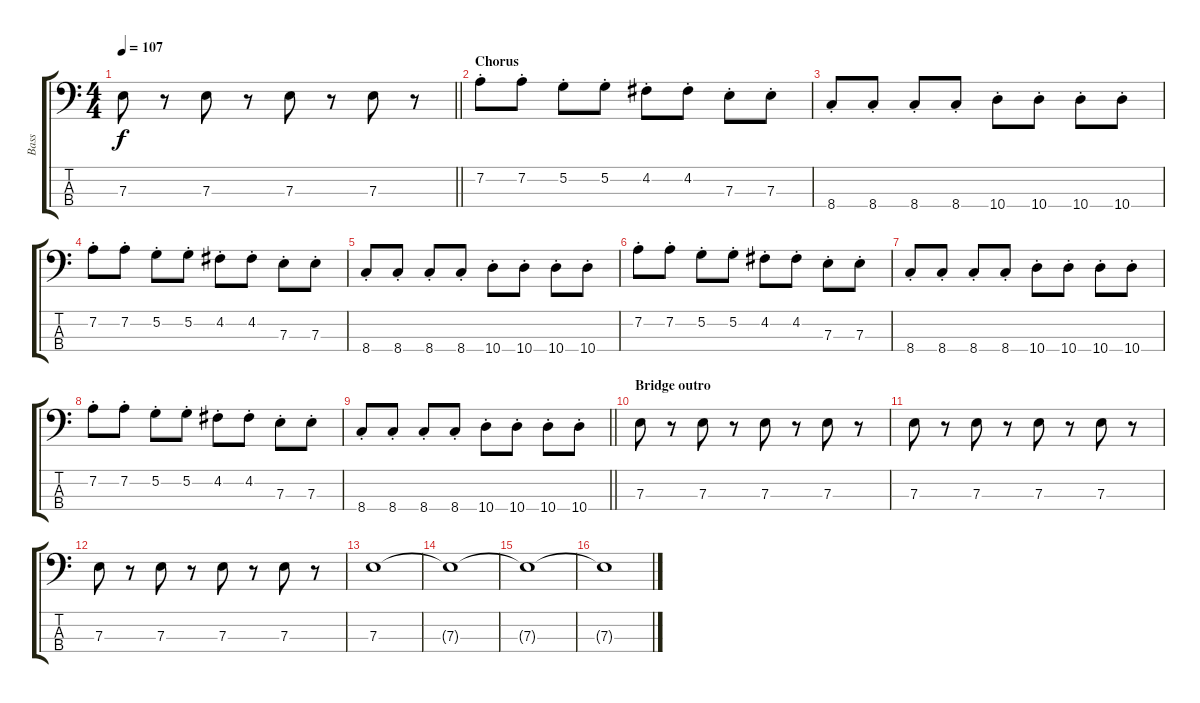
\track ("Bass" "Bass") {instrument electricbasspick}
\staff {score tabs}
\tuning (G2 D2 A1 E1) {hide}
\ts (4 4)
\tempo 107
\clef f4
\barLineRight lightlight
\ks c
7.3.8{dy f} r.8 7.3.8 r.8 7.3.8 r.8 7.3.8 r.8 |
\section ("" "Chorus")
7.2{st}.8 7.2{st}.8 5.2{st}.8 5.2{st}.8 4.2{st}.8 4.2{st}.8 7.3{st}.8 7.3{st}.8 |
8.4{st}.8 8.4{st}.8 8.4{st}.8 8.4{st}.8 10.4{st}.8 10.4{st}.8 10.4{st}.8 10.4{st}.8 |
7.2{st}.8 7.2{st}.8 5.2{st}.8 5.2{st}.8 4.2{st}.8 4.2{st}.8 7.3{st}.8 7.3{st}.8 |
8.4{st}.8 8.4{st}.8 8.4{st}.8 8.4{st}.8 10.4{st}.8 10.4{st}.8 10.4{st}.8 10.4{st}.8 |
7.2{st}.8 7.2{st}.8 5.2{st}.8 5.2{st}.8 4.2{st}.8 4.2{st}.8 7.3{st}.8 7.3{st}.8 |
8.4{st}.8 8.4{st}.8 8.4{st}.8 8.4{st}.8 10.4{st}.8 10.4{st}.8 10.4{st}.8 10.4{st}.8 |
7.2{st}.8 7.2{st}.8 5.2{st}.8 5.2{st}.8 4.2{st}.8 4.2{st}.8 7.3{st}.8 7.3{st}.8 |
\barLineRight lightlight
8.4{st}.8 8.4{st}.8 8.4{st}.8 8.4{st}.8 10.4{st}.8 10.4{st}.8 10.4{st}.8 10.4{st}.8 |
\section ("" "Bridge outro")
7.3.8 r.8 7.3.8 r.8 7.3.8 r.8 7.3.8 r.8 |
7.3.8 r.8 7.3.8 r.8 7.3.8 r.8 7.3.8 r.8 |
7.3.8 r.8 7.3.8 r.8 7.3.8 r.8 7.3.8 r.8 |
7.3.1 |
7.3{t}.1 |
7.3{t}.1 |
7.3{t}.1
